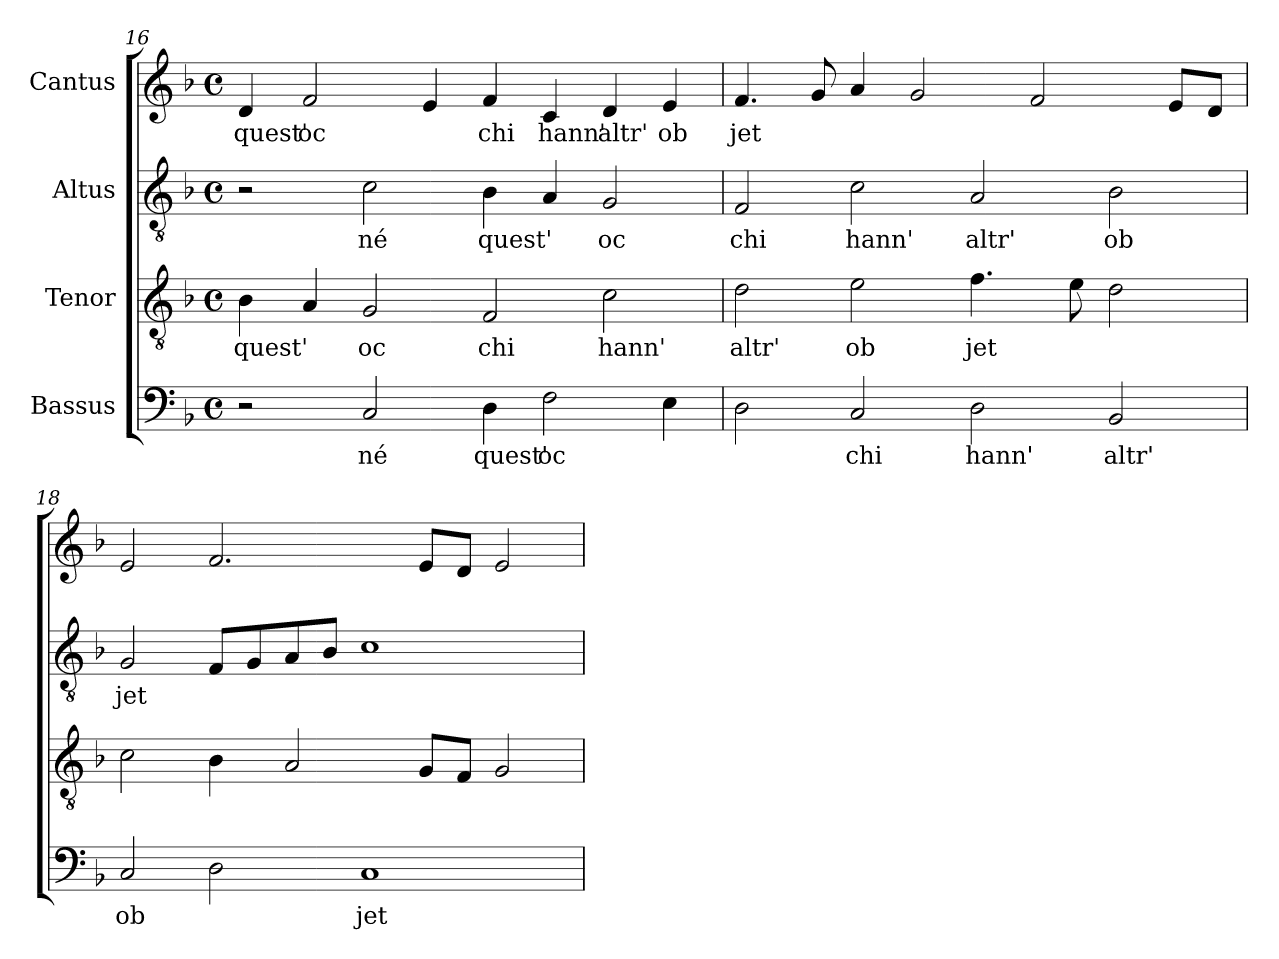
**kern	**text	**kern	**text	**kern	**text	**kern	**text
*part4	*part4	*part3	*part3	*part2	*part2	*part1	*part1
*staff4	*staff4	*staff3	*staff3	*staff2	*staff2	*staff1	*staff1
*I"Bassus	*	*I"Tenor	*	*I"Altus	*	*I"Cantus	*
*clefF4	*	*clefGv2	*	*clefGv2	*	*clefG2	*
*k[b-]	*	*k[b-]	*	*k[b-]	*	*k[b-]	*
*F:	*	*F:	*	*F:	*	*F:	*
*M4/4	*	*M4/4	*	*M4/4	*	*M4/4	*
*met(c)	*	*met(c)	*	*met(c)	*	*met(c)	*
=16	=16	=16	=16	=16	=16	=16	=16
!	!	!	!LO:LY:b	!	!	!	!LO:LY:b:cj
2r	.	4B-\	quest'	2r	.	4d/	quest'
!	!	!	!	!	!	!	!LO:LY:b:cj
.	.	4A/	.	.	.	2f/	oc
!	!LO:LY:b:cj	!	!LO:LY:b:cj	!	!LO:LY:b:cj	!	!
2C/	né	2G/	oc	2c\	né	.	.
.	.	.	.	.	.	4e/	.
!	!LO:LY:b:cj	!	!LO:LY:b:cj	!	!LO:LY:b	!	!LO:LY:b:cj
4D\	quest'	2F/	chi	4B-\	quest'	4f/	chi
!	!LO:LY:b:cj	!	!	!	!	!	!LO:LY:b:cj
2F\	oc	.	.	4A/	.	4c/	hann'
!	!	!	!LO:LY:b:cj	!	!LO:LY:b:cj	!	!LO:LY:b:cj
.	.	2c\	hann'	2G/	oc	4d/	altr'
!	!	!	!	!	!	!	!LO:LY:b:cj
4E\	.	.	.	.	.	4e/	ob
=17	=17	=17	=17	=17	=17	=17	=17
!	!	!	!LO:LY:b:cj	!	!LO:LY:b:cj	!	!LO:LY:b
2D\	.	2d\	altr'	2F/	chi	4.f/	jet
.	.	.	.	.	.	8g/	.
!	!LO:LY:b:cj	!	!LO:LY:b:cj	!	!LO:LY:b:cj	!	!
2C/	chi	2e\	ob	2c\	hann'	4a/	.
.	.	.	.	.	.	2g/	.
!	!LO:LY:b:cj	!	!LO:LY:b	!	!LO:LY:b:cj	!	!
2D\	hann'	4.f\	jet	2A/	altr'	.	.
.	.	.	.	.	.	2f/	.
.	.	8e\	.	.	.	.	.
!	!LO:LY:b:cj	!	!	!	!LO:LY:b:cj	!	!
2BB-/	altr'	2d\	.	2B-\	ob	.	.
.	.	.	.	.	.	8e/L	.
.	.	.	.	.	.	8d/J	.
=18	=18	=18	=18	=18	=18	=18	=18
!	!LO:LY:b:cj	!	!	!	!LO:LY:b	!	!
2C/	ob	2c\	.	2G/	jet	2e/	.
2D\	.	4B-\	.	8F/L	.	2.f/	.
.	.	.	.	8G/	.	.	.
.	.	2A/	.	8A/	.	.	.
.	.	.	.	8B-/J	.	.	.
!	!LO:LY:b:cj	!	!	!	!	!	!
1C	jet	.	.	1c	.	.	.
.	.	8G/L	.	.	.	8e/L	.
.	.	8F/J	.	.	.	8d/J	.
.	.	2G/	.	.	.	2e/	.
=	=	=	=	=	=	=	=
*-	*-	*-	*-	*-	*-	*-	*-
